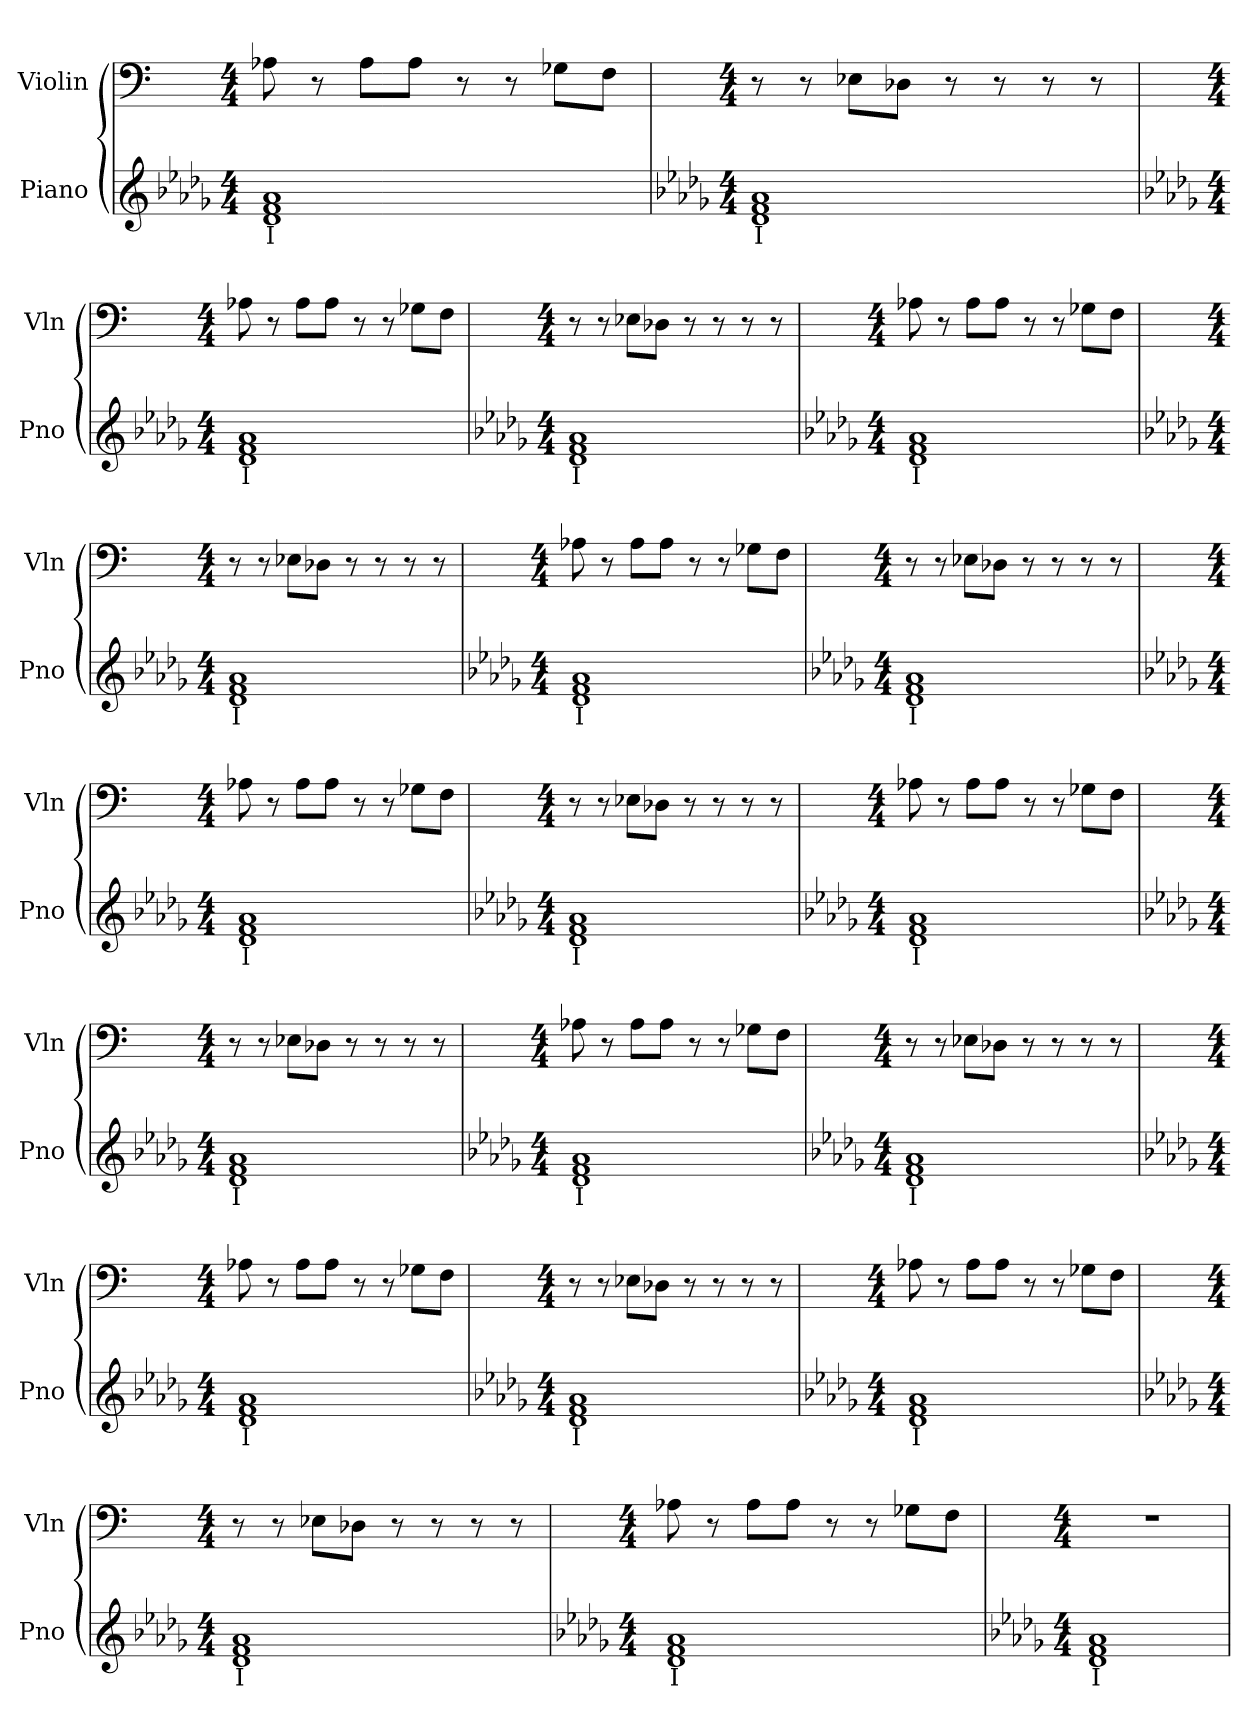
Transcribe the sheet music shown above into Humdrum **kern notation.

**kern	**text	**kern
*part2	*part2	*part1
*staff2	*staff2	*staff1
*I"Piano	*	*I"Violin
*I'Pno	*	*I'Vln
*k[b-e-a-d-g-]	*	*
*D-:	*	*
*M4/4	*	*M4/4
=	=	=
1d- 1f 1a-	I	8A-X
.	.	8r
.	.	8A-L
.	.	8A-J
.	.	8r
.	.	8r
.	.	8G-XL
.	.	8FJ
=	=	=
*k[b-e-a-d-g-]	*	*
*D-:	*	*
*M4/4	*	*M4/4
1d- 1f 1a-	I	8r
.	.	8r
.	.	8E-XL
.	.	8D-XJ
.	.	8r
.	.	8r
.	.	8r
.	.	8r
=	=	=
*k[b-e-a-d-g-]	*	*
*D-:	*	*
*M4/4	*	*M4/4
1d- 1f 1a-	I	8A-X
.	.	8r
.	.	8A-L
.	.	8A-J
.	.	8r
.	.	8r
.	.	8G-XL
.	.	8FJ
=	=	=
*k[b-e-a-d-g-]	*	*
*D-:	*	*
*M4/4	*	*M4/4
1d- 1f 1a-	I	8r
.	.	8r
.	.	8E-XL
.	.	8D-XJ
.	.	8r
.	.	8r
.	.	8r
.	.	8r
=	=	=
*k[b-e-a-d-g-]	*	*
*D-:	*	*
*M4/4	*	*M4/4
1d- 1f 1a-	I	8A-X
.	.	8r
.	.	8A-L
.	.	8A-J
.	.	8r
.	.	8r
.	.	8G-XL
.	.	8FJ
=	=	=
*k[b-e-a-d-g-]	*	*
*D-:	*	*
*M4/4	*	*M4/4
1d- 1f 1a-	I	8r
.	.	8r
.	.	8E-XL
.	.	8D-XJ
.	.	8r
.	.	8r
.	.	8r
.	.	8r
=	=	=
*k[b-e-a-d-g-]	*	*
*D-:	*	*
*M4/4	*	*M4/4
1d- 1f 1a-	I	8A-X
.	.	8r
.	.	8A-L
.	.	8A-J
.	.	8r
.	.	8r
.	.	8G-XL
.	.	8FJ
=	=	=
*k[b-e-a-d-g-]	*	*
*D-:	*	*
*M4/4	*	*M4/4
1d- 1f 1a-	I	8r
.	.	8r
.	.	8E-XL
.	.	8D-XJ
.	.	8r
.	.	8r
.	.	8r
.	.	8r
=	=	=
*k[b-e-a-d-g-]	*	*
*D-:	*	*
*M4/4	*	*M4/4
1d- 1f 1a-	I	8A-X
.	.	8r
.	.	8A-L
.	.	8A-J
.	.	8r
.	.	8r
.	.	8G-XL
.	.	8FJ
=	=	=
*k[b-e-a-d-g-]	*	*
*D-:	*	*
*M4/4	*	*M4/4
1d- 1f 1a-	I	8r
.	.	8r
.	.	8E-XL
.	.	8D-XJ
.	.	8r
.	.	8r
.	.	8r
.	.	8r
=	=	=
*k[b-e-a-d-g-]	*	*
*D-:	*	*
*M4/4	*	*M4/4
1d- 1f 1a-	I	8A-X
.	.	8r
.	.	8A-L
.	.	8A-J
.	.	8r
.	.	8r
.	.	8G-XL
.	.	8FJ
=	=	=
*k[b-e-a-d-g-]	*	*
*D-:	*	*
*M4/4	*	*M4/4
1d- 1f 1a-	I	8r
.	.	8r
.	.	8E-XL
.	.	8D-XJ
.	.	8r
.	.	8r
.	.	8r
.	.	8r
=	=	=
*k[b-e-a-d-g-]	*	*
*D-:	*	*
*M4/4	*	*M4/4
1d- 1f 1a-	I	8A-X
.	.	8r
.	.	8A-L
.	.	8A-J
.	.	8r
.	.	8r
.	.	8G-XL
.	.	8FJ
=	=	=
*k[b-e-a-d-g-]	*	*
*D-:	*	*
*M4/4	*	*M4/4
1d- 1f 1a-	I	8r
.	.	8r
.	.	8E-XL
.	.	8D-XJ
.	.	8r
.	.	8r
.	.	8r
.	.	8r
=	=	=
*k[b-e-a-d-g-]	*	*
*D-:	*	*
*M4/4	*	*M4/4
1d- 1f 1a-	I	8A-X
.	.	8r
.	.	8A-L
.	.	8A-J
.	.	8r
.	.	8r
.	.	8G-XL
.	.	8FJ
=	=	=
*k[b-e-a-d-g-]	*	*
*D-:	*	*
*M4/4	*	*M4/4
1d- 1f 1a-	I	8r
.	.	8r
.	.	8E-XL
.	.	8D-XJ
.	.	8r
.	.	8r
.	.	8r
.	.	8r
=	=	=
*k[b-e-a-d-g-]	*	*
*D-:	*	*
*M4/4	*	*M4/4
1d- 1f 1a-	I	8A-X
.	.	8r
.	.	8A-L
.	.	8A-J
.	.	8r
.	.	8r
.	.	8G-XL
.	.	8FJ
=	=	=
*k[b-e-a-d-g-]	*	*
*D-:	*	*
*M4/4	*	*M4/4
1d- 1f 1a-	I	8r
.	.	8r
.	.	8E-XL
.	.	8D-XJ
.	.	8r
.	.	8r
.	.	8r
.	.	8r
=	=	=
*k[b-e-a-d-g-]	*	*
*D-:	*	*
*M4/4	*	*M4/4
1d- 1f 1a-	I	8A-X
.	.	8r
.	.	8A-L
.	.	8A-J
.	.	8r
.	.	8r
.	.	8G-XL
.	.	8FJ
=	=	=
*k[b-e-a-d-g-]	*	*
*D-:	*	*
*M4/4	*	*M4/4
1d- 1f 1a-	I	1r
=	=	=
*-	*-	*-
